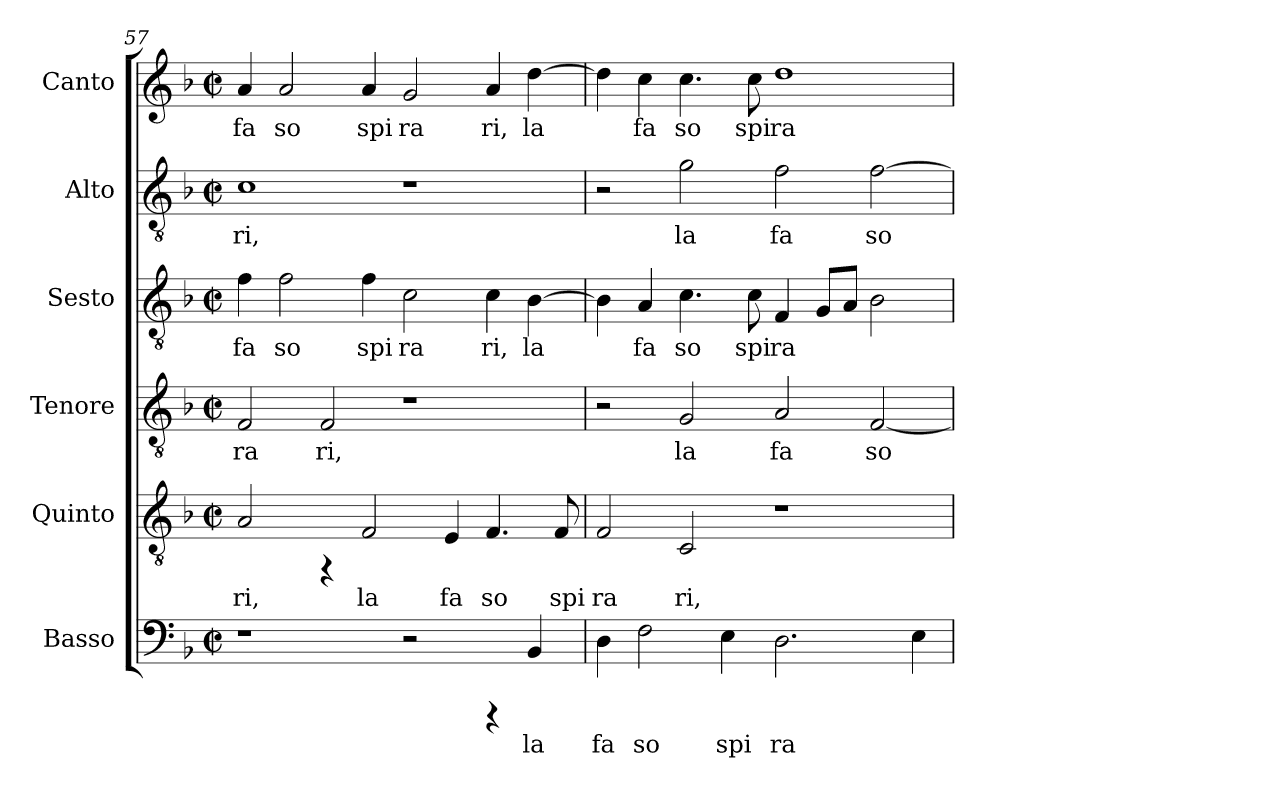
**kern	**text	**kern	**text	**kern	**text	**kern	**text	**kern	**text	**kern	**text
*part6	*part6	*part5	*part5	*part4	*part4	*part3	*part3	*part2	*part2	*part1	*part1
*staff6	*staff6	*staff5	*staff5	*staff4	*staff4	*staff3	*staff3	*staff2	*staff2	*staff1	*staff1
*I"Basso	*	*I"Quinto	*	*I"Tenore	*	*I"Sesto	*	*I"Alto	*	*I"Canto	*
!!LO:LB:g=z
*clefF4	*	*clefGv2	*	*clefGv2	*	*clefGv2	*	*clefGv2	*	*clefG2	*
*k[b-]	*	*k[b-]	*	*k[b-]	*	*k[b-]	*	*k[b-]	*	*k[b-]	*
*F:	*	*F:	*	*F:	*	*F:	*	*F:	*	*F:	*
*M2/2	*	*M2/2	*	*M2/2	*	*M2/2	*	*M2/2	*	*M2/2	*
*met(c|)	*	*met(c|)	*	*met(c|)	*	*met(c|)	*	*met(c|)	*	*met(c|)	*
=57	=57	=57	=57	=57	=57	=57	=57	=57	=57	=57	=57
!	!	!	!LO:LY:b:cj	!	!LO:LY:b:cj	!	!LO:LY:b:cj	!	!LO:LY:b:cj	!	!LO:LY:b:cj
1r	.	2A/	-ri,	2F/	ra	4f\	fa	1c	ri,	4a/	fa
!	!	!	!	!	!	!	!LO:LY:b:cj	!	!	!	!LO:LY:b:cj
.	.	.	.	.	.	2f\	so	.	.	2a/	so
!	!	!	!	!	!LO:LY:b:cj	!	!	!	!	!	!
.	.	4rFF	.	2F/	ri,	.	.	.	.	.	.
!	!	!	!LO:LY:b:cj	!	!	!	!LO:LY:b:cj	!	!	!	!LO:LY:b:cj
.	.	2F/	la	.	.	4f\	spi	.	.	4a/	spi
!	!	!	!	!	!	!	!LO:LY:b:cj	!	!	!	!LO:LY:b:cj
2r	.	.	.	1r	.	2c\	ra	1r	.	2g/	ra
!	!	!	!LO:LY:b:cj	!	!	!	!	!	!	!	!
.	.	4E/	fa	.	.	.	.	.	.	.	.
!	!	!	!LO:LY:b:cj	!	!	!	!LO:LY:b:cj	!	!	!	!LO:LY:b:cj
4rCCC	.	4.F/	so	.	.	4c\	ri,	.	.	4a/	ri,
!	!LO:LY:b:cj	!	!	!	!	!	!LO:LY:b:cj	!	!	!	!LO:LY:b:cj
4BB-/	la	.	.	.	.	[>4B-\	la	.	.	[>4dd\	la
!	!	!	!LO:LY:b:cj	!	!	!	!	!	!	!	!
.	.	8F/	spi	.	.	.	.	.	.	.	.
=58	=58	=58	=58	=58	=58	=58	=58	=58	=58	=58	=58
!	!LO:LY:b:cj	!	!LO:LY:b:cj	!	!	!	!LO:LY:b:cj	!	!	!	!LO:LY:b:cj
4D\	fa	2F/	ra	2r	.	4B-\]	.	2r	.	4dd\]	.
!	!LO:LY:b:cj	!	!	!	!	!	!LO:LY:b:cj	!	!	!	!LO:LY:b:cj
2F\	so	.	.	.	.	4A/	fa	.	.	4cc\	fa
!	!	!	!LO:LY:b:cj	!	!LO:LY:b:cj	!	!LO:LY:b:cj	!	!LO:LY:b:cj	!	!LO:LY:b:cj
.	.	2C/	ri,	2G/	la	4.c\	so	2g\	la	4.cc\	so
!	!LO:LY:b:cj	!	!	!	!	!	!	!	!	!	!
4E\	spi	.	.	.	.	.	.	.	.	.	.
!	!	!	!	!	!	!	!LO:LY:b:cj	!	!	!	!LO:LY:b:cj
.	.	.	.	.	.	8c\	spi	.	.	8cc\	spi
!	!LO:LY:b:cj	!	!	!	!LO:LY:b:cj	!	!LO:LY:b:cj	!	!LO:LY:b:cj	!	!LO:LY:b:cj
2.D\	ra	1r	.	2A/	fa	4F/	ra	2f\	fa	1dd	ra
!	!	!	!	!	!	!	!LO:LY:b:cj	!	!	!	!
.	.	.	.	.	.	8G/L	.	.	.	.	.
!	!	!	!	!	!	!	!LO:LY:b:cj	!	!	!	!
.	.	.	.	.	.	8A/J	.	.	.	.	.
!	!	!	!	!	!LO:LY:b:cj	!	!LO:LY:b:cj	!	!LO:LY:b:cj	!	!
.	.	.	.	[<2F/	so	2B-\	.	[>2f\	so	.	.
!	!LO:LY:b:cj	!	!	!	!	!	!	!	!	!	!
4E\	.	.	.	.	.	.	.	.	.	.	.
=	=	=	=	=	=	=	=	=	=	=	=
*-	*-	*-	*-	*-	*-	*-	*-	*-	*-	*-	*-
